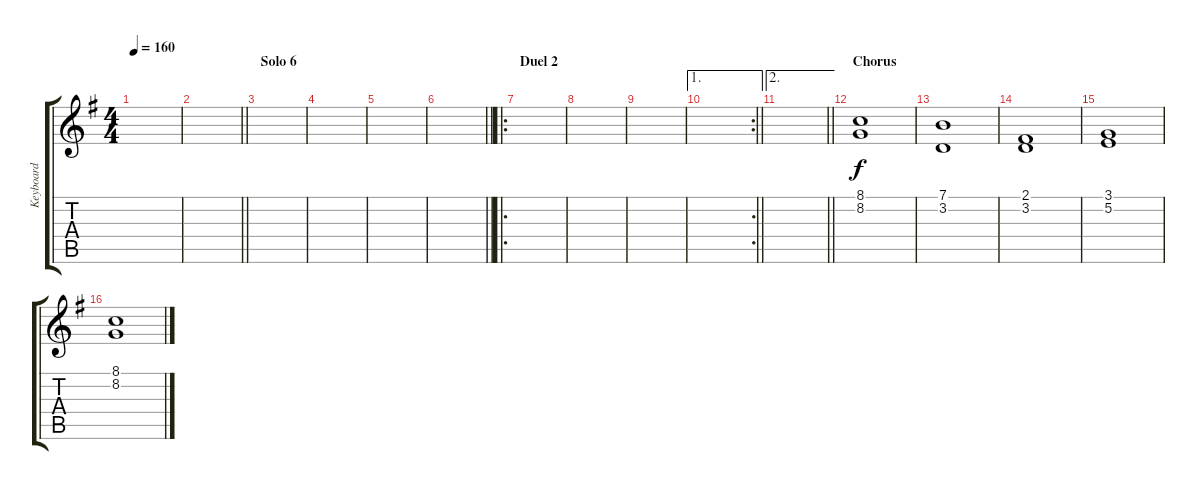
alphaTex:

\track ("Keyboard" "Keyboard") {instrument stringensemble1}
\staff {score tabs}
\tuning (E4 B3 G3 D3 A2 E2) {hide}
\ts (4 4)
\tempo 160
\clef g2
\ks eminor
|
\barLineRight lightlight
|
\section ("" "Solo 6")
|
|
|
\barLineRight lightlight
|
\ro
\section ("" "Duel 2")
|
|
|
\ae 1
\rc 2
\barLineRight lightlight
|
\ae 2
\barLineRight lightlight
|
\section ("" "Chorus")
(8.1 8.2).1 |
(7.1 3.2).1 |
(2.1 3.2).1 |
(3.1 5.2).1 |
(8.1 8.2).1
